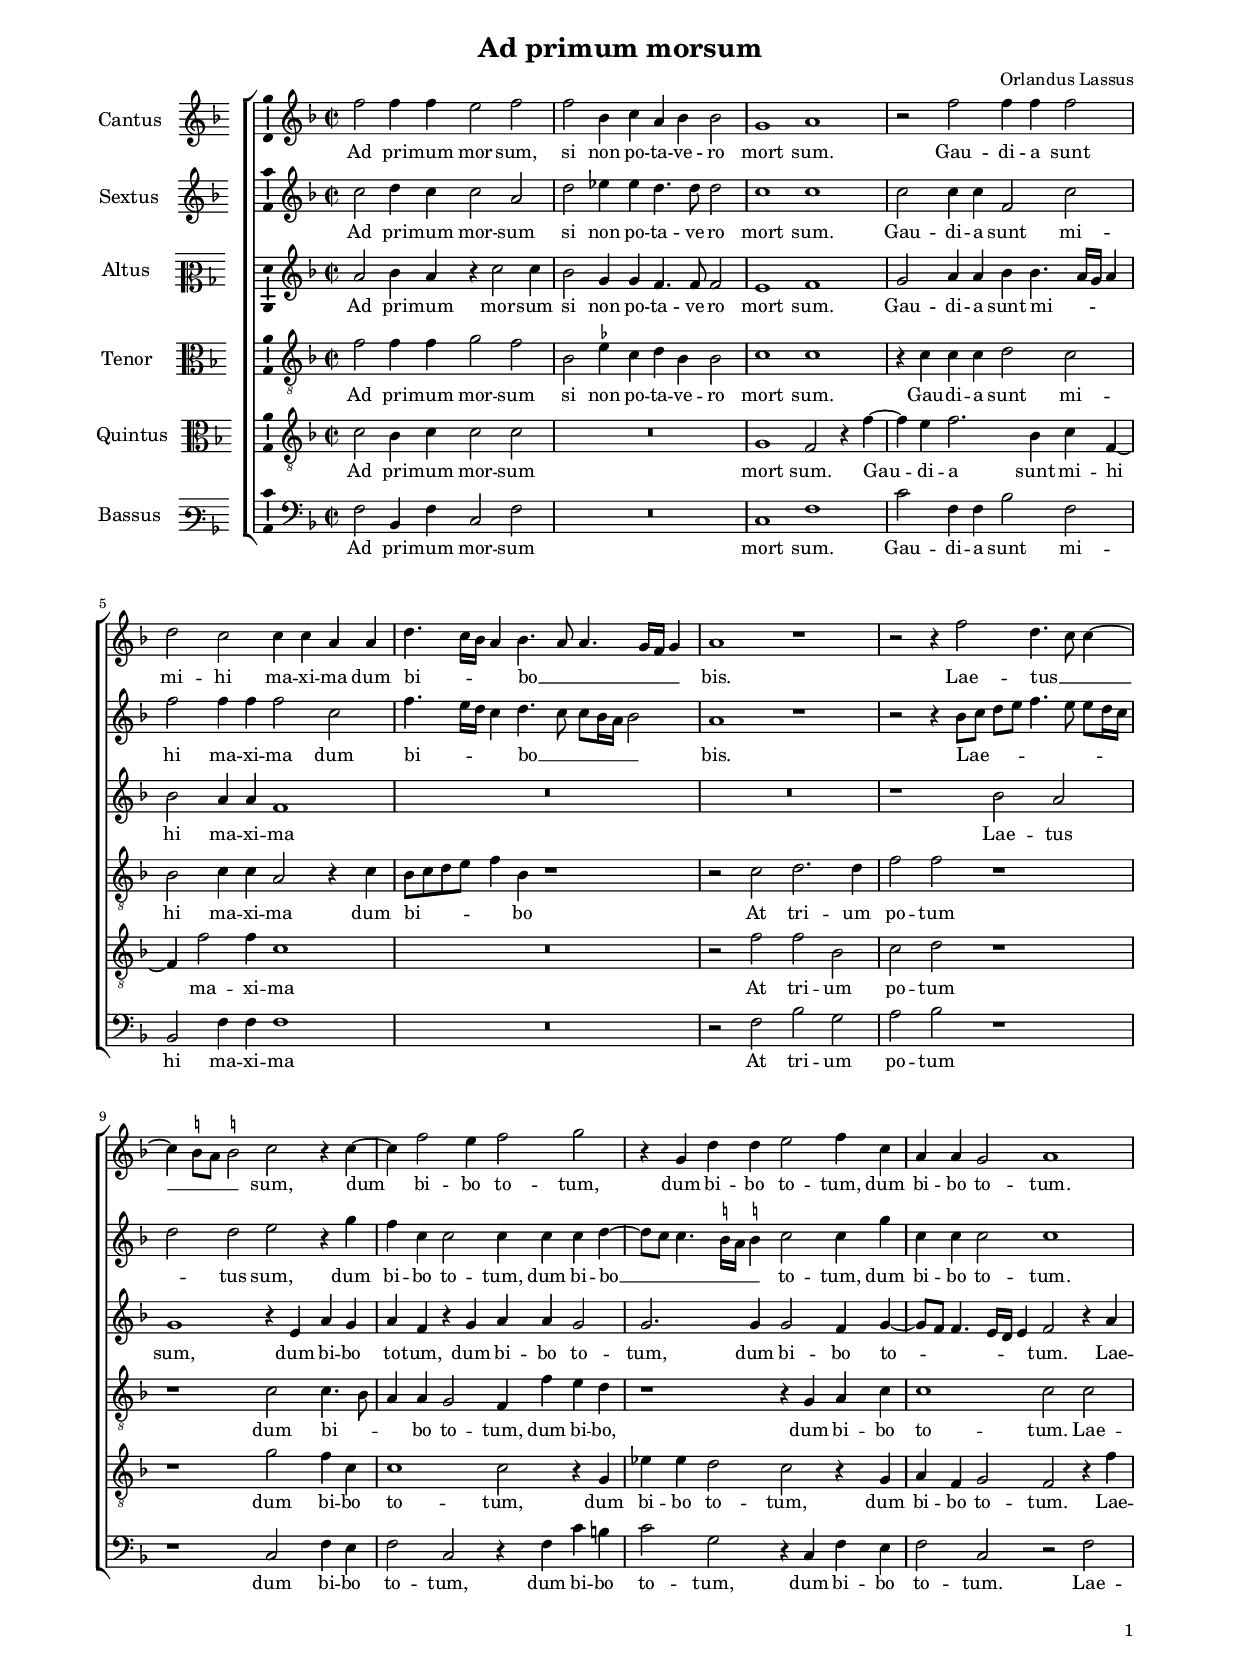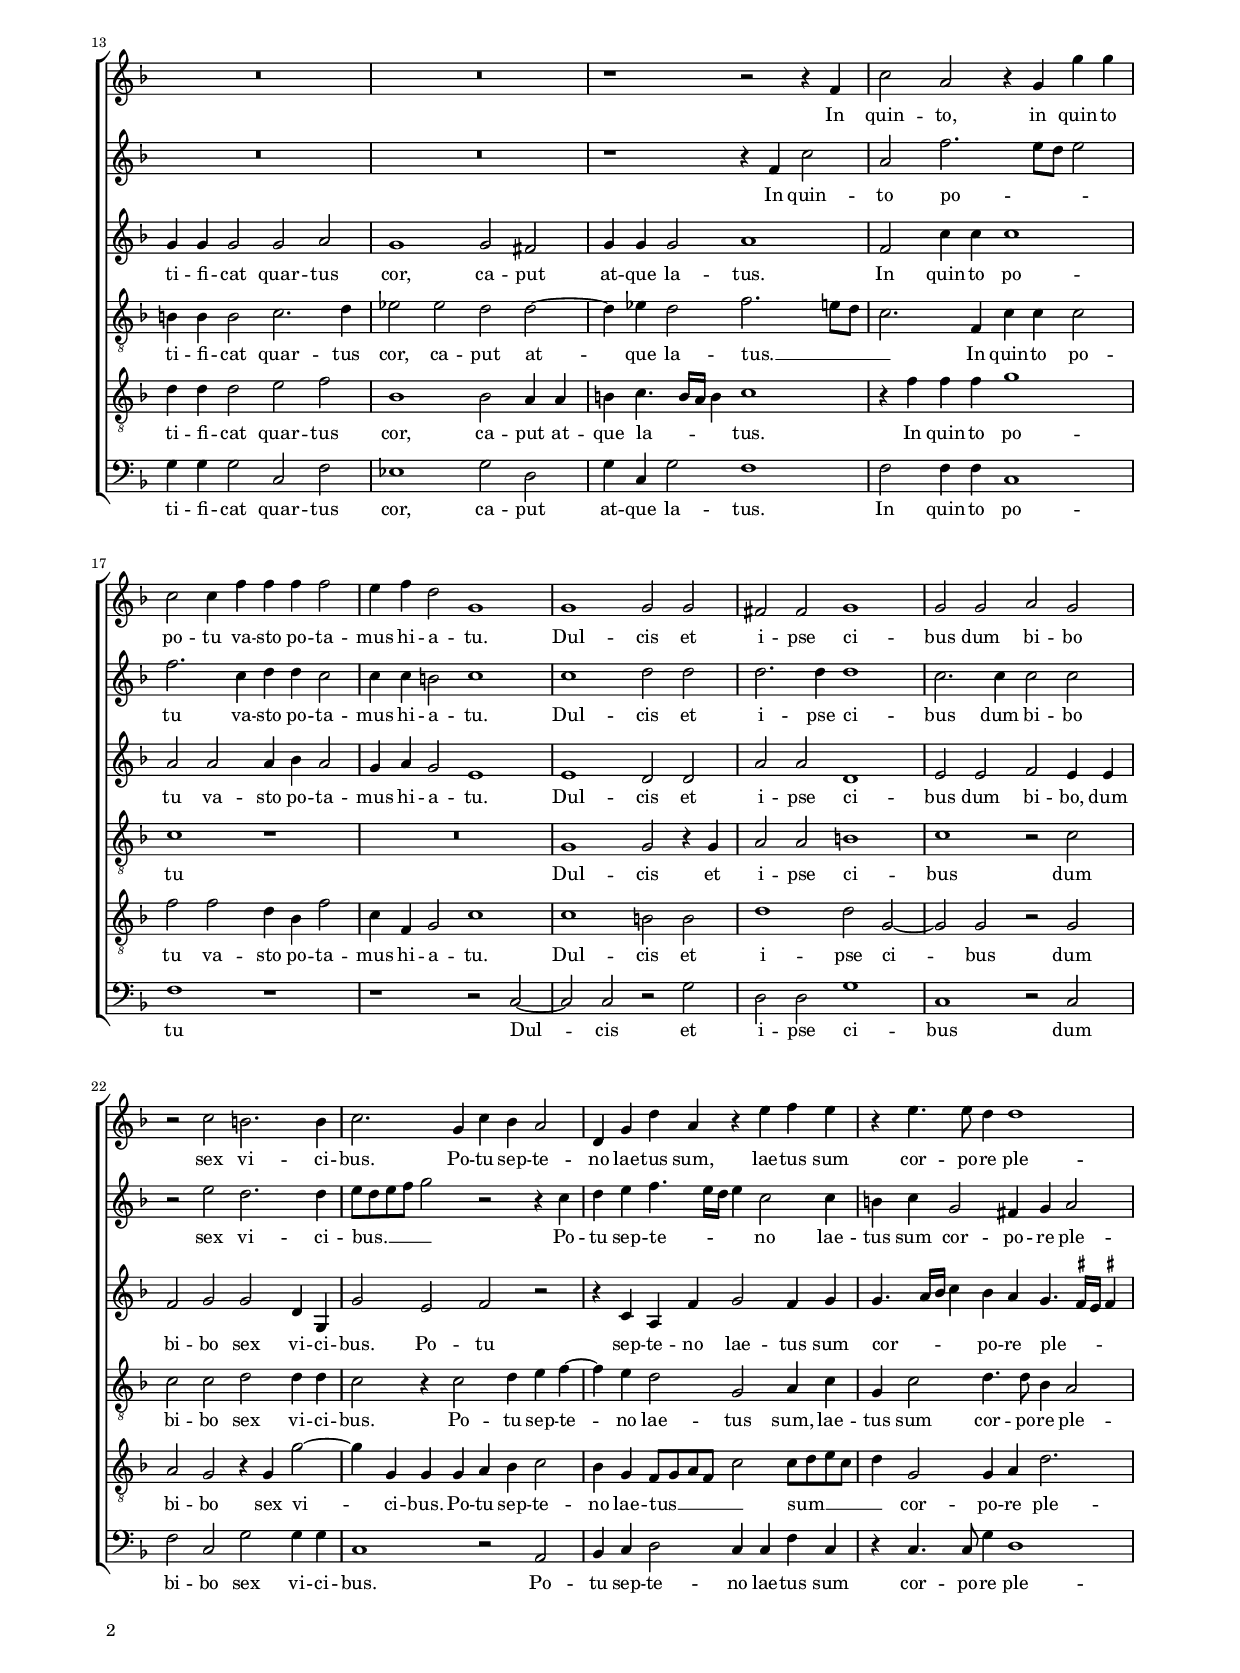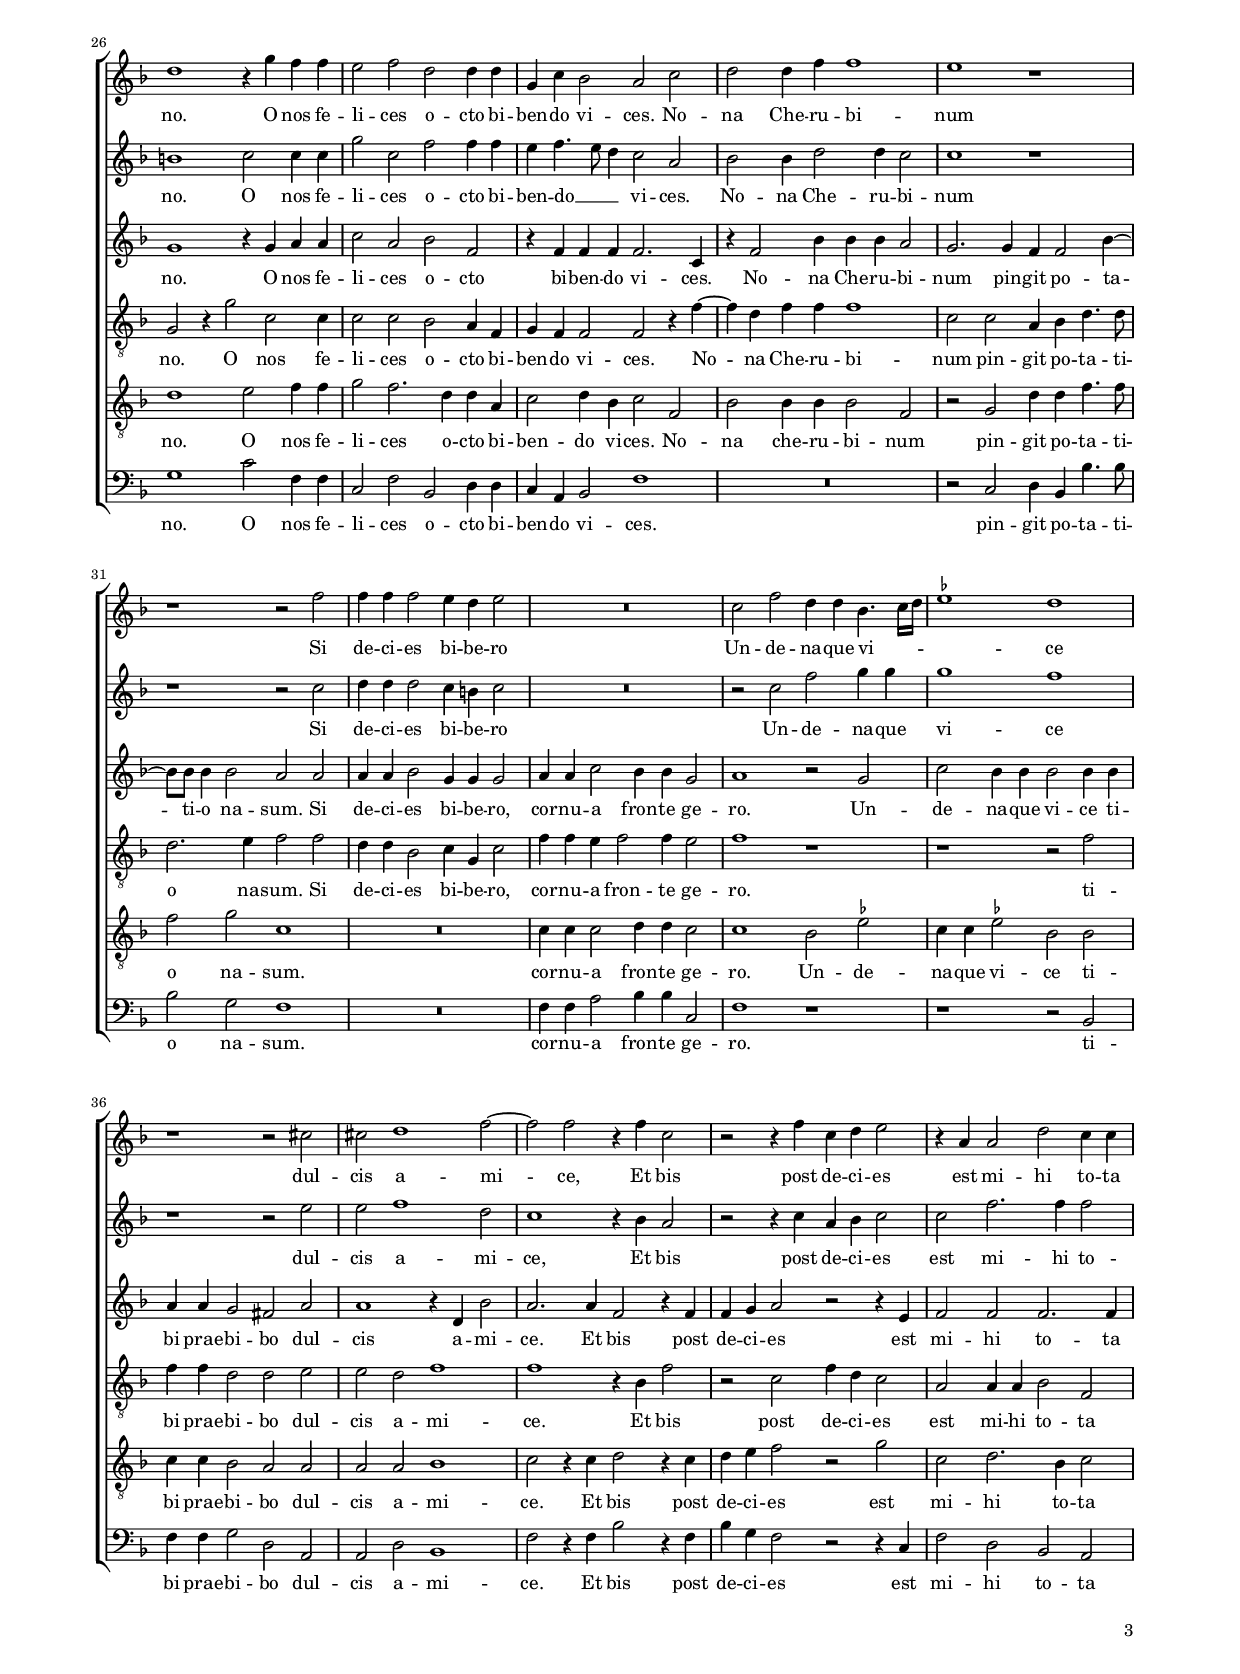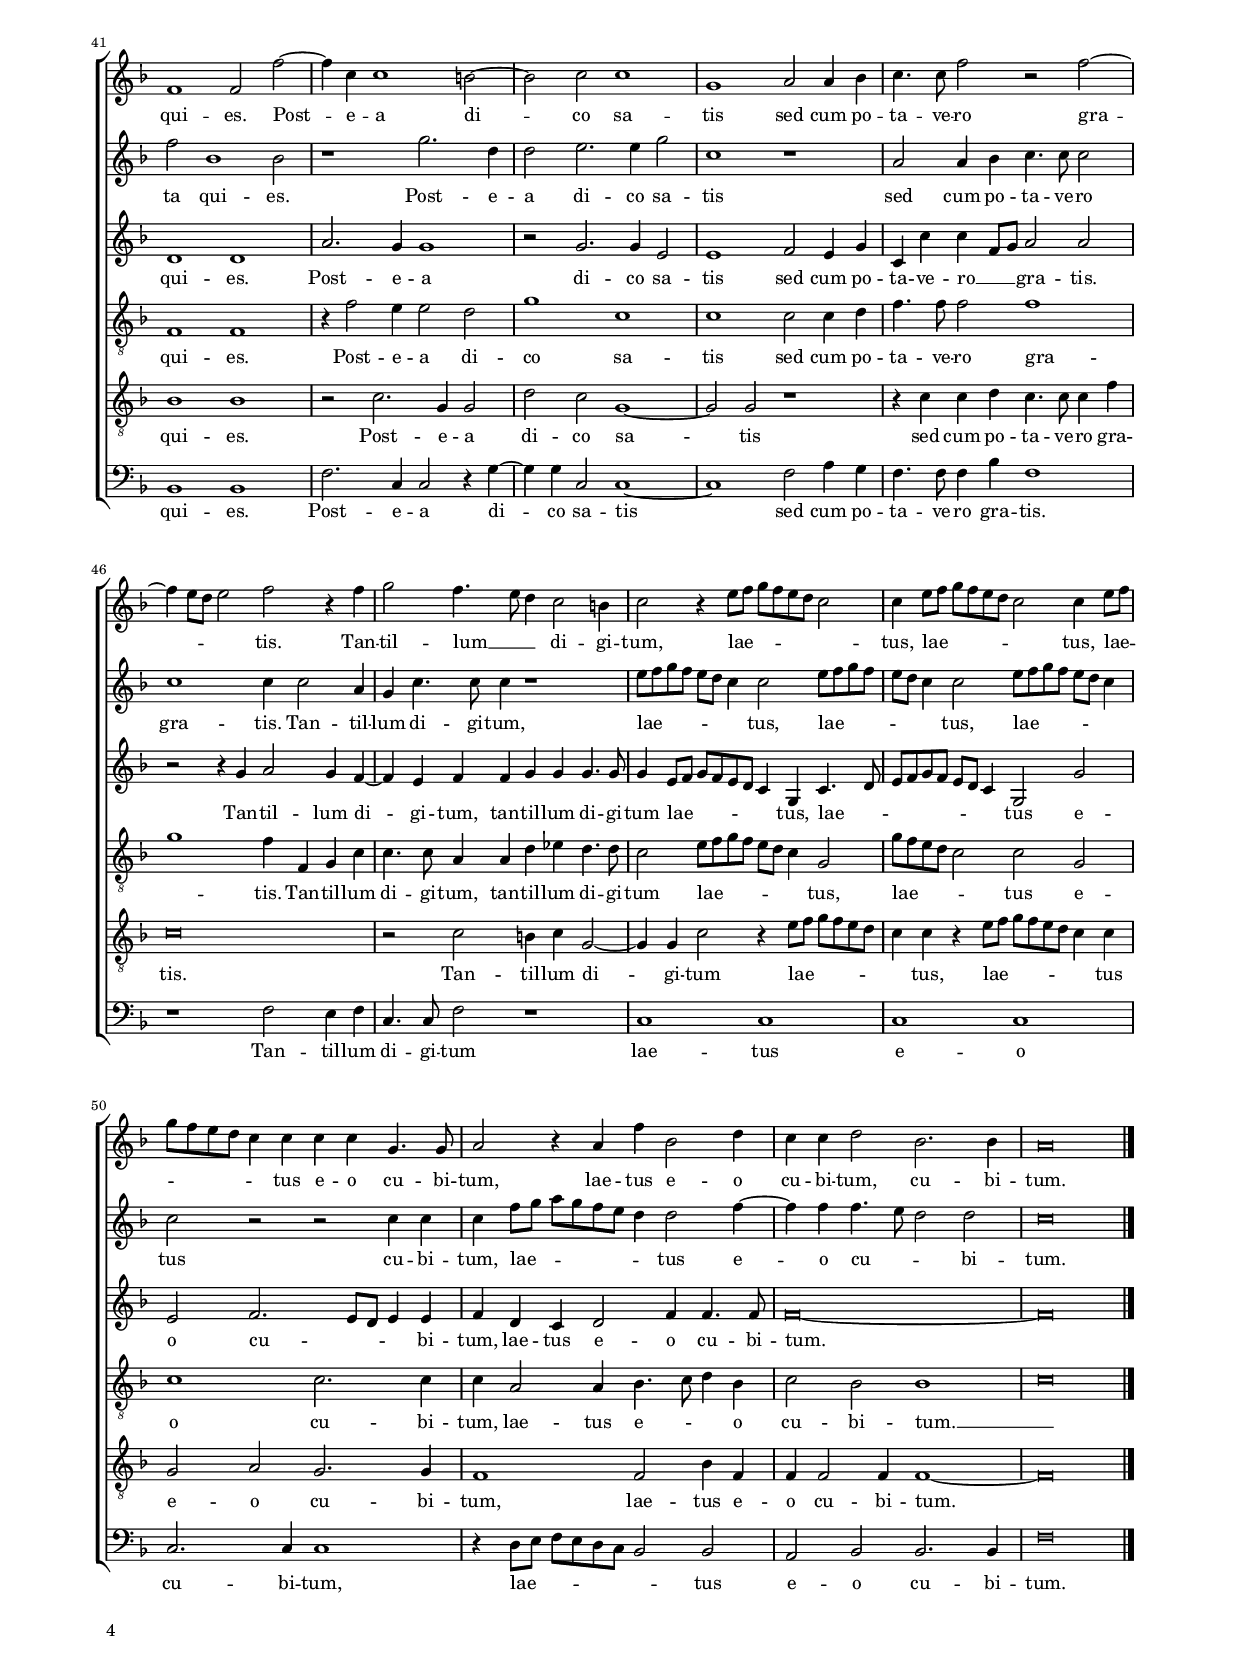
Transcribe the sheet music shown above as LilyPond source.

\header
{
  title="Ad primum morsum"
  composer="Orlandus Lassus"
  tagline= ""
}

\version "2.22.1"
\include "deutsch.ly"
#(set-global-staff-size 15)
#(ly:set-option 'point-and-click #f)

	
\paper
	{
	top-margin = 1.5 \cm
	bottom-margin = 1 \cm
	left-margin = 1.8 \cm
	right-margin = 1.8 \cm
	ragged-bottom = ##f
	ragged-last-bottom = ##t
	print-page-number = ##f
	system-system-spacing = #'((basic-distance . 17) (minimum-distance . 14) (padding . 6) (strechability . 250))
    oddFooterMarkup=\markup   \fill-line { "" \fromproperty #'page:page-number-string }
    evenFooterMarkup=\markup  \fill-line { \fromproperty #'page:page-number-string "" }
    last-bottom-spacing = #'((basic-distance . 12) (minimum-distance . 7) (padding . 4))
	systems-per-page = 3
%	min-systems-per-page = 3
	}

	
global = {
	\key f \major
	\time 2/2 \set Score.measureLength = #(ly:make-moment 2/1)
	\skip 1*2*53 \bar "|."
	}

	ficta = { \once \set suggestAccidentals = ##t }
	
	forget = #(define-music-function (music) (ly:music?) #{
		\accidentalStyle forget
		$music
		\accidentalStyle default
		#})
    
    m = \melisma
    me = \melismaEnd


incipitcantus = \markup { \score {
	{
	\set Staff.instrumentName = \markup { \fontsize #1 "Cantus" }
	\key f \major
	\clef violin
	s4 \bar ""
	}
	\layout  {
	raggedright = ##t
	indent= 1.6 \cm
	line-width = 2.2\cm
	\context { \Staff \remove Time_signature_engraver }
	}} \hspace #1 }
	

incipitsextus = \markup { \score {
	{
	\set Staff.instrumentName = \markup { \fontsize #1 "Sextus" }
	\key f \major
	\clef violin
	s4 \bar ""
	}
	\layout  {
	raggedright = ##t
	indent= 1.6 \cm
	line-width = 2.2\cm
	\context { \Staff \remove Time_signature_engraver }
	}} \hspace #1 }
      
      
incipitaltus = \markup { \score {
	{
	\set Staff.instrumentName = \markup { \fontsize #1 "Altus" }
	\key f \major
	\clef mezzosoprano
	s4 \bar ""
	}
	\layout  {
	raggedright = ##t
	indent= 1.6 \cm
	line-width = 2.2\cm
	\context { \Staff \remove Time_signature_engraver }
	}} \hspace #1 }


incipittenor = \markup { \score {
	{
	\set Staff.instrumentName = \markup { \fontsize #1 "Tenor" }
	\key f \major
	\clef alto
	s4 \bar ""
	}
	\layout  {
	raggedright = ##t
	indent= 1.6 \cm
	line-width = 2.2\cm
	\context { \Staff \remove Time_signature_engraver }
	}} \hspace #1 }
      
      
incipitquintus = \markup { \score {
	{
	\set Staff.instrumentName = \markup { \fontsize #1 "Quintus" }
	\key f \major
	\clef alto
	s4 \bar ""
	}
	\layout  {
	raggedright = ##t
	indent= 1.6 \cm
	line-width = 2.2\cm
	\context { \Staff \remove Time_signature_engraver }
	}} \hspace #1 }
      
      
incipitbassus = \markup { \score {
	{
	\set Staff.instrumentName = \markup { \fontsize #1 "Bassus" }
	\key f \major
	\clef varbaritone
	s4 \bar ""
	}
	\layout  {
	raggedright = ##t
	indent= 1.6 \cm
	line-width = 2.2\cm
	\context { \Staff \remove Time_signature_engraver }
	}} \hspace #1 }


cantus = \relative c''
	{
	f2 f4 f e2 f
	f2 b,4 c a b b2
	g1 a
	r2 f' f4 f f2
%5
	d2 c c4 c a a |
	d4. \m c16 b a4 \me b4. \m a8 a4. g16 f g4 \me 
	a1 r
	r2 r4 f'2 d4. \m c8 c4~
	c4 \stemDown \ficta h8 a \ficta h!2 \me \stemNeutral c2 r4 c~
%10
	c4 f2 e4 f2 g |
	r4 g, d' d e2 f4 c
	a4 a g2 a1
	R\breve
	R\breve
%15
	r1 r2 r4 f |
	c'2 a r4 g g' g
	c,2 c4 f f f f2
	e4 f d2 g,1
	g1 g2 g
%20
	fis2 fis g1 |
	g2 g a g
	r2 c h2. h4
	c2. g4 c b a2
	d,4 g d' a r e' f e
%25
	r4 e4. e8 d4 d1 |
	d1 r4 g f f
	e2 f d d4 d
	g,4 c b2 a c
	d2 d4 f f1
%30
	e1 r |
	r1 r2 f
	f4 f f2 e4 d e2
	R\breve
	c2 f d4 d b4. \m c16 d
%35
	\ficta es1 \me d |
	r1 r2 cis
	cis2 d1 f2~
	f2 f r4 f c2
	r2 r4 f c d e2
%40
	r4 a, a2 d c4 c |
	f,1 f2 f'~
	f4 c c1 h2~
	h2 c c1
	g1 a2 a4 b
%45
	c4. c8 f2 r f~ |
	f4 \m e8 d e2 \me f r4 f
	g2 f4. \m e8 d4 \me c2 h4
	c2 r4 e8[ \m f] g8[ f e d] c2 \me 
	c4 e8[ \m f] g[ f e d] c2 \me c4 e8 \m f
%50
	g8 f e d c4 \me c c c g4. g8 |
	a2 r4 a f' b,2 d4
	c4 c d2 b2. b4
	a\breve |
	}
	

sextus = \relative c''
	{
	c2 d4 c c2 a
	d2 es4 es d4. d8 d2
	c1 c
	c2 c4 c f,2 c'
%5
	f2 f4 f f2 c |
	f4. \m e16 d c4 \me d4. \m c8 c[ b16 a] b2 \me 
	a1 r
	r2 r4 b8[ \m c] d[ e] f4. e8 e8[ d16 c]
	d2 \me d e r4 g
%10
	f4 c c2 c4 c c d~ |
	d8 \m c c4. \stemDown \ficta h16 a \stemNeutral \ficta h!4 \me c2 c4 g'
	c,4 c c2 c1
	R\breve
	R\breve
%15
	r1 r4 f, c'2 |
	a2 f'2. \m e8 d e2 \me 
	f2. c4 d d c2
	c4 c h2 c1
	c1 d2 d
%20
	d2. d4 d1 |
	c2. c4 c2 c
	r2 e d2. d4
	e8 \m d e f g2 \me r r4 c,
	d4 e f4. \m e16 d e4 \me c2 c4
%25
	h4 c g2 fis4 g a2 |
	h1 c2 c4 c
	g'2 c, f f4 f
	e4 f4. \m e8 d4 \me c2 a
	b2 b4 d2 d4 c2
%30
	c1 r |
	r1 r2 c
	d4 d d2 c4 h c2
	R\breve
	r2 c f g4 g
%35
	g1 f |
	r1 r2 e
	e2 f1 d2
	c1 r4 b a2
	r2 r4 c a b c2
%40
	c2 f2. f4 f2 |
	f2 b,1 b2
	r1 g'2. d4
	d2 e2. e4 g2
	c,1 r
%45
	a2 a4 b c4. c8 c2 |
	c1 c4 c2 a4
	g4 c4. c8 c4 r1
	e8[ \m f g f] e[ d] c4 \me c2 e8 \m f g f
	e8 d c4 \me c2 e8[ \m f g f] e d c4 \me 
%50
	c2 r r c4 c |
	c4 f8[ \m g] a g f e d4 \me d2 f4~
	f4 f f4. \m e8 d2 \me d
	c\breve |
	}

altus = \relative c'
    {
	a'2 b4 a r c2 c4
	b2 g4 g f4. f8 f2
	e1 f
	g2 a4 a b b4. \m a16 g a4 \me 
%5
	b2 a4 a f1 |
	R\breve
	R\breve
	r1 b2 a
	g1 r4 e a g
%10
	a4 f r g a a g2 |
	g2. g4 g2 f4 g4~
	g8 \m f f4. e16 d e4 \me f2 r4 a
	g4 g g2 g a
	g1 g2 fis
%15
	g4 g g2 a1 |
	f2 c'4 c c1
	a2 a a4 b a2
	g4 a g2 e1
	e1 d2 d
%20
	a'2 a d,1 |
	e2 e f e4 e
	f2 g g d4 g,
	g'2 e f r
	r4 c a f' g2 f4 g
%25
	g4. \m a16 b c4 \me b a g4. \m \ficta fis16 e \ficta fis!4 \me |
	g1 r4 g a a
	c2 a b f
	r4 f f f f2. c4
	r4 f2 b4 b b a2
%30
	g2. g4 f f2 b4~ |
	b8 b b4 b2 a a
	a4 a b2 g4 g g2
	a4 a c2 b4 b g2
	a1 r2 g
%35
	c2 b4 b b2 b4 b |
	a4 a g2 fis a
	a1 r4 d, b'2
	a2. a4 f2 r4 f
	f4 g a2 r r4 e
%40
	f2 f f2. f4 |
	d1 d
	a'2. g4 g1
	r2 g2. g4 e2
	e1 f2 e4 g
%45
	c,4 c' c \m f,8 g \me a2 a | 
	r2 r4 g a2 g4 f~
	f4 e f f g g g4. g8
	g4 e8 \m f g f e d c4 \me g c4. \m d8
	e8 f g f e d c4 \me g2 g'
%50
	e2 f2. \m e8 d e4 \me e |
	f4 d c d2 f4 f4. f8
	f\breve~
	f\breve |
	}


tenor = \relative c'
	{
	f2 f4 f g2 f
	b,2 \ficta es4 c d b b2
	c1 c
	r4 c c c d2 c
%5
	b2 c4 c a2 r4 c |
	b8 \m c d e f4 \me b, r1
	r2 c d2. d4
	f2 f r1
	r1 c2 c4. \m b8
%10
	a4 \me a g2 f4 f' e d |
	r1 r4 g, a c
	c1 c2 c
	h4 h h2 c2. d4
	es2 es d d~
%15
	d4 es d2 f2. \m e8 d |
	c2. \me f,4 c' c c2
	c1 r
	R\breve
	g1 g2 r4 g
%20
	a2 a h1 |
	c1 r2 c
	c2 c d d4 d
	c2 r4 c2 d4 e f~
	f4 e d2 g, a4 c
%25
	g4 c2 d4. d8 b4 a2 |
	g2 r4 g'2 c,2 c4
	c2 c b a4 f
	g4 f f2 f r4 f'~
	f4 d f f f1
%30
	c2 c a4 b d4. d8 |
	d2. e4 f2 f
	d4 d b2 c4 g c2
	f4 f e f2 f4 e2
	f1 r
%35
	r1 r2 f |
	f4 f d2 d e
	e2 d f1
	f1 r4 b, f'2
	r2 c f4 d c2
%40
	a2 a4 a b2 f |
	f1 f
	r4 f'2 e4 e2 d
	g1 c,
	c1 c2 c4 d
%45
	f4. f8 f2 f1 \m |
	g1 \me f4 f, g c
	c4. c8 a4 a d es d4. d8
	c2 e8 \m f g f e d c4 \me g2
	g'8 \m f e d c2 \me c g
%50
	c1 c2. c4 |
	c4 a2 a4 b4. \m c8 d4 \me b
	c2 b b1 \m 
	c\breve \me |
	}

	
quintus = \relative c'
	{
	c2 b4 c c2 c
	R\breve
	g1 f2 r4 f'~
	f4 e f2. b,4 c f,~
%5
	f4 f'2 f4 c1 |
	R\breve
	r2 f f b,
	c2 d r1
	r1 g2 f4 c
%10
	c1 c2 r4 g |
	es'4 es d2 c r4 g
	a4 f g2 f r4 f'
	d4 d d2 e f
	b,1 b2 a4 a
%15
	h4 c4. \m h16 a h4 \me c1 |
	r4 f f f g1
	f2 f d4 b f'2
	c4 f, g2 c1
	c1 h2 h
%20
	d1 d2 g,~ |
	g2 g r g
	a2 g r4 g g'2~
	g4 g, g g a b c2
	b4 g f8 \m g a f c'2 \me c8 \m d e c
%25 
	d4 \me g,2 g4 a d2. |
	d1 e2 f4 f
	g2 f2. d4 d a
	c2 d4 b c2 f,
	b2 b4 b b2 f
%30
	r2 g d'4 d f4. f8 |
	f2 g c,1
	R\breve
	c4 c c2 d4 d c2
	c1 b2 \ficta es
%35
	c4 c \ficta es2 b b |
	c4 c b2 a a
	a2 a b1
	c2 r4 c d2 r4 c
	d4 e f2 r g
%40
	c,2 d2. b4 c2 |
	b1 b
	r2 c2. g4 g2
	d'2 c g1~
	g2 g r1
%45
	r4 c c d c4. c8 c4 f |
	c\breve
	r2 c h4 c g2~
	g4 g c2 r4 e8[ \m f] g f e d
	c4 \me c r e8 \m f g f e d c4 \me c
%50
	g2 a g2. g4 |
	f1 f2 b4 f
	f4 f2 f4 f1~
	f\breve |
	}


bassus = \relative c
	{
	f2 b,4 f' c2 f
	R\breve
	c1 f
	c'2 f,4 f b2 f
%5
	b,2 f'4 f f1 |
	R\breve
	r2 f b g
	a2 b r1
	r1 c,2 f4 e
%10
	f2 c r4 f c' h |
	c2 g r4 c, f e
	f2 c r f
	g4 g g2 c, f
	es1 g2 d
%15
	g4 c, g'2 f1 |
	f2 f4 f c1
	f1 r
	r1 r2 c~
	c2 c r g'
%20
	d2 d g1 |
	c,1 r2 c
	f2 c g' g4 g
	c,1 r2 a
	b4 c d2 c4 c f c
%25
	r4 c4. c8 g'4 d1 |
	g1 c2 f,4 f
	c2 f b, d4 d
	c4 a b2 f'1
	R\breve
%30
	r2 c d4 b b'4. b8 |
	b2 g f1
	R\breve
	f4 f a2 b4 b c,2
	f1 r
%35
	r1 r2 b, |
	f'4 f g2 d a
	a2 d b1
	f'2 r4 f b2 r4 f
	b4 g f2 r r4 c
%40
	f2 d b a |
	b1 b
	f'2. c4 c2 r4 g'~
	g4 g c,2 c1~
	c1 f2 a4 g
%45
	f4. f8 f4 b f1 |
	r1 f2 e4 f
	c4. c8 f2 r1
	c1 c
	c1 c
%50
	c2. c4 c1 |
	r4 d8 \m e f[ e d c] b2 \me b
	a2 b b2. b4
	f'\breve |
	}
	
lyricscantus = \lyricmode {
	Ad pri -- mum mor -- sum, si non po -- ta -- ve -- ro mort sum.
	Gau -- di -- a sunt mi -- hi ma -- xi -- ma
	dum bi -- bo __ bis.
	Lae -- tus __ sum, dum bi -- bo to -- tum,
	dum bi -- bo to -- tum,
	dum bi -- bo to -- tum.
	In quin -- to,
	in quin -- to po -- tu va -- sto po -- ta -- mus hi -- a -- tu.
	Dul -- cis et i -- pse ci -- bus dum bi -- bo
	sex vi -- ci -- bus. Po -- tu sep -- te -- no
	lae -- tus sum,
	lae -- tus sum cor -- po -- re ple -- no.
	O nos fe -- li -- ces o -- cto bi -- ben -- do vi -- ces.
	No -- na Che -- ru -- bi -- num
	Si de -- ci -- es bi -- be -- ro
	Un -- de -- na -- que vi -- ce dul -- cis a -- mi -- ce,
	Et bis post de -- ci -- es est mi -- hi to -- ta qui -- es.
	Post -- e -- a di -- co sa -- tis sed cum po -- ta -- ve -- ro gra -- tis.
	Tan -- til -- lum __ di -- gi -- tum,
	lae -- tus,
	lae -- tus,
	lae -- tus e -- o cu -- bi -- tum,
	lae -- tus e -- o cu -- bi -- tum,
	cu -- bi -- tum.
	}

	
lyricssextus = \lyricmode {
	Ad pri -- mum mor -- sum si non po -- ta -- ve -- ro mort sum.
	Gau -- di -- a sunt mi -- hi ma -- xi -- ma dum bi -- bo __ bis.
	Lae -- tus sum, dum bi -- bo to -- tum,
	dum bi -- bo __ to -- tum,
	dum bi -- bo to -- tum.
	In quin -- to po -- tu va -- sto po -- ta -- mus hi -- a -- tu.
	Dul -- cis et i -- pse ci -- bus dum bi -- bo
	sex vi -- ci -- bus. __ 
	Po -- tu sep -- te -- no lae -- tus sum cor -- po -- re ple -- no.
	O nos fe -- li -- ces o -- cto bi -- ben -- do __ vi -- ces.
	No -- na Che -- ru -- bi -- num
	Si de -- ci -- es bi -- be -- ro
	Un -- de -- na -- que vi -- ce dul -- cis a -- mi -- ce,
	Et bis post de -- ci -- es est mi -- hi to -- ta qui -- es.
	Post -- e -- a di -- co sa -- tis sed cum po -- ta -- ve -- ro gra -- tis.
	Tan -- til -- lum di -- gi -- tum,
	lae -- tus,
	lae -- tus,
	lae -- tus cu -- bi -- tum,
	lae -- tus e -- o cu -- bi -- tum.
	}
	
	
lyricsaltus = \lyricmode {
	Ad pri -- mum mor -- sum si non po -- ta -- ve -- ro mort sum.
	Gau -- di -- a sunt mi -- hi ma -- xi -- ma
	Lae -- tus sum, dum bi -- bo to -- tum,
	dum bi -- bo to -- tum,
	dum bi -- bo to -- tum.
	Lae -- ti -- fi -- cat quar -- tus cor, ca -- put at -- que la -- tus.
	In quin -- to po -- tu va -- sto po -- ta -- mus hi -- a -- tu.
	Dul -- cis et i -- pse ci -- bus dum bi -- bo,
	dum bi -- bo sex vi -- ci -- bus.
	Po -- tu sep -- te -- no lae -- tus sum cor -- po -- re ple -- no.
	O nos fe -- li -- ces o -- cto bi -- ben -- do vi -- ces.
	No -- na Che -- ru -- bi -- num pin -- git po -- ta -- ti -- o na -- sum.
	Si de -- ci -- es bi -- be -- ro, cor -- nu -- a fron -- te ge -- ro.
	Un -- de -- na -- que vi -- ce ti -- bi prae -- bi -- bo dul -- cis a -- mi -- ce.
	Et bis post de -- ci -- es est mi -- hi to -- ta qui -- es.
	Post -- e -- a di -- co sa -- tis sed cum po -- ta -- ve -- ro __ gra -- tis.
	Tan -- til -- lum di -- gi -- tum,
	tan -- til -- lum di -- gi -- tum
	lae -- tus,
	lae -- tus e -- o cu -- bi -- tum,
	lae -- tus e -- o cu -- bi -- tum.
	}
	

lyricstenor = \lyricmode {
	Ad pri -- mum mor -- sum si non po -- ta -- ve -- ro mort sum.
	Gau -- di -- a sunt mi -- hi ma -- xi -- ma dum bi -- bo
	At tri -- um po -- tum dum bi -- bo to -- tum,
	dum bi -- bo,
	dum bi -- bo to -- tum.
	Lae -- ti -- fi -- cat quar -- tus cor, ca -- put at -- que la -- tus. __
	In quin -- to po -- tu
	Dul -- cis et i -- pse ci -- bus dum bi -- bo sex vi -- ci -- bus.
	Po -- tu sep -- te -- no lae -- tus sum,
	lae -- tus sum cor -- po -- re ple -- no.
	O nos fe -- li -- ces o -- cto bi -- ben -- do vi -- ces.
	No -- na Che -- ru -- bi -- num pin -- git po -- ta -- ti -- o na -- sum.
	Si de -- ci -- es bi -- be -- ro, cor -- nu -- a fron -- te ge -- ro.
	ti -- bi prae -- bi -- bo dul -- cis a -- mi -- ce.
	Et bis post de -- ci -- es est mi -- hi to -- ta qui -- es.
	Post -- e -- a di -- co sa -- tis sed cum po -- ta -- ve -- ro gra -- tis.
	Tan -- til -- lum di -- gi -- tum,
	tan -- til -- lum di -- gi -- tum
	lae -- tus,
	lae -- tus e -- o cu -- bi -- tum,
	lae -- tus e -- o cu -- bi -- tum. __
	}

	
lyricsquintus = \lyricmode {
	Ad pri -- mum mor -- sum mort sum.
	Gau -- di -- a sunt mi -- hi ma -- xi -- ma
	At tri -- um po -- tum dum bi -- bo to -- tum,
	dum bi -- bo to -- tum,
	dum bi -- bo to -- tum.
	Lae -- ti -- fi -- cat quar -- tus cor, ca -- put at -- que la -- tus.
	In quin -- to po -- tu va -- sto po -- ta -- mus hi -- a -- tu.
	Dul -- cis et i -- pse ci -- bus dum bi -- bo sex vi -- ci -- bus.
	Po -- tu sep -- te -- no lae -- tus __ sum __ cor -- po -- re ple -- no.
	O nos fe -- li -- ces o -- cto bi -- ben -- do vi -- ces.
	No -- na che -- ru -- bi -- num pin -- git po -- ta -- ti -- o na -- sum.
	cor -- nu -- a fron -- te ge -- ro.
	Un -- de -- na -- que vi -- ce ti -- bi prae -- bi -- bo dul -- cis a -- mi -- ce.
	Et bis post de -- ci -- es est mi -- hi to -- ta qui -- es.
	Post -- e -- a di -- co sa -- tis sed cum po -- ta -- ve -- ro gra -- tis.
	Tan -- til -- lum di -- gi -- tum
	lae -- tus,
	lae -- tus e -- o cu -- bi -- tum,
	lae -- tus e -- o cu -- bi -- tum.
	}
	
	
lyricsbassus = \lyricmode {
	Ad pri -- mum mor -- sum mort sum.
	Gau -- di -- a sunt mi -- hi ma -- xi -- ma
	At tri -- um po -- tum dum bi -- bo to -- tum,
	dum bi -- bo to -- tum,
	dum bi -- bo to -- tum.
	Lae -- ti -- fi -- cat quar -- tus cor, ca -- put at -- que la -- tus.
	In quin -- to po -- tu
	Dul -- cis et i -- pse ci -- bus dum bi -- bo sex vi -- ci -- bus.
	Po -- tu sep -- te -- no lae -- tus sum cor -- po -- re ple -- no.
	O nos fe -- li -- ces o -- cto bi -- ben -- do vi -- ces.
	pin -- git po -- ta -- ti -- o na -- sum.
	cor -- nu -- a fron -- te ge -- ro.
	ti -- bi prae -- bi -- bo dul -- cis a -- mi -- ce.
	Et bis post de -- ci -- es est mi -- hi to -- ta qui -- es.
	Post -- e -- a di -- co sa -- tis sed cum po -- ta -- ve -- ro gra -- tis.
	Tan -- til -- lum di -- gi -- tum
	lae -- tus e -- o cu -- bi -- tum,
	lae -- tus e -- o cu -- bi -- tum.
	}
	

\score
{  
    % \transpose {
	\new ChoirStaff \with { \override StaffGrouper.staff-staff-spacing.basic-distance = #12 }
	<<
	
	\new Staff << \global
	\new Voice="v1" {
		\set Staff.instrumentName=\incipitcantus
		\set Staff.midiInstrument = "reed organ"
		\clef violin
		\cantus }
	\new Lyrics \lyricsto "v1" {\lyricscantus }
	>>
	
	
	\new Staff << \global
	\new Voice="v6" {
		\set Staff.instrumentName=\incipitsextus
		\set Staff.midiInstrument = "reed organ"
		\clef violin 
		\sextus}
	\new Lyrics \lyricsto "v6" {\lyricssextus }
	>>

	
	\new Staff << \global
	\new Voice="v2" {
		\set Staff.instrumentName=\incipitaltus
		\set Staff.midiInstrument = "reed organ"
		\clef violin 
		\altus}
	\new Lyrics \lyricsto "v2" {\lyricsaltus }
	>>

	
	\new Staff << \global
	\new Voice="v3" {
		\set Staff.instrumentName=\incipittenor
		\set Staff.midiInstrument = "reed organ"
		\clef "G_8"
		\tenor }
	\new Lyrics \lyricsto "v3" {\lyricstenor }
	>>
	
	
	\new Staff << \global
	\new Voice="v5" {
		\set Staff.instrumentName=\incipitquintus
		\set Staff.midiInstrument = "reed organ"
		\clef "G_8"
		\quintus}
	\new Lyrics \lyricsto "v5" {\lyricsquintus }
	>>
	
	
	\new Staff << \global
	\new Voice="v4" {
		\set Staff.instrumentName=\incipitbassus
		\set Staff.midiInstrument = "reed organ"
		\clef bass 
		\bassus }
	\new Lyrics \lyricsto "v4" {\lyricsbassus}
	>>	
	>>
    % } % transpose
    
	\layout
	{
	indent = 2.5 \cm
%	\context { \Lyrics \override VerticalAxisGroup.nonstaff-relatedstaff-spacing.padding = #2 }
%	\context { \Lyrics \override LyricText.font-size = #1 }
	\context { \Staff \override TimeSignature.break-visibility = #end-of-line-invisible }
    \context { \Staff \consists "Ambitus_engraver" }
	\context { \Score \override BarNumber.padding = #2 }
	\context { \Voice \override NoteHead.style = #'baroque }
	}
	
\midi
	{
    \tempo 2 = 82
	}
	
}


% EOF
